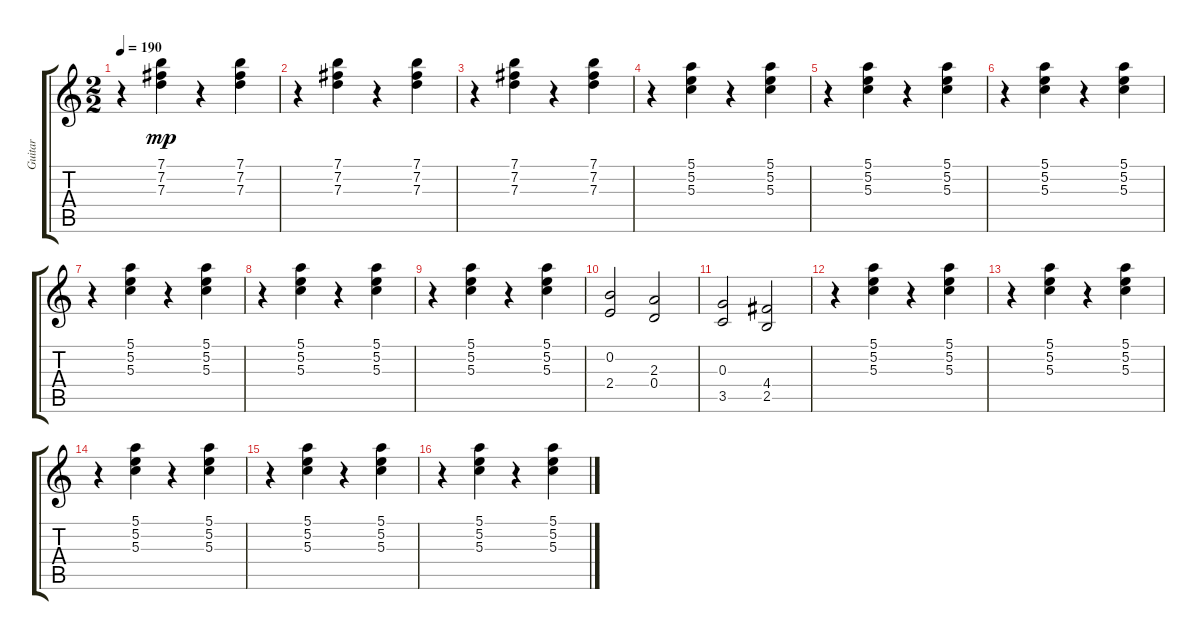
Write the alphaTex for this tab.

\track ("Guitar" "Guitar") {instrument electricguitarclean}
\staff {score tabs}
\tuning (E4 B3 G3 D3 A2 E2) {hide}
\ts (2 2)
\tempo 190
\clef g2
\ks c
r.4{dy mp} (7.1 7.2 7.3).4 r.4 (7.1 7.2 7.3).4 |
r.4 (7.1 7.2 7.3).4 r.4 (7.1 7.2 7.3).4 |
r.4 (7.1 7.2 7.3).4 r.4 (7.1 7.2 7.3).4 |
r.4 (5.1 5.2 5.3).4 r.4 (5.1 5.2 5.3).4 |
r.4 (5.1 5.2 5.3).4 r.4 (5.1 5.2 5.3).4 |
r.4 (5.1 5.2 5.3).4 r.4 (5.1 5.2 5.3).4 |
r.4 (5.1 5.2 5.3).4 r.4 (5.1 5.2 5.3).4 |
r.4 (5.1 5.2 5.3).4 r.4 (5.1 5.2 5.3).4 |
r.4 (5.1 5.2 5.3).4 r.4 (5.1 5.2 5.3).4 |
(0.2 2.4).2 (2.3 0.4).2 |
(0.3 3.5).2 (4.4 2.5).2 |
r.4 (5.1 5.2 5.3).4 r.4 (5.1 5.2 5.3).4 |
r.4 (5.1 5.2 5.3).4 r.4 (5.1 5.2 5.3).4 |
r.4 (5.1 5.2 5.3).4 r.4 (5.1 5.2 5.3).4 |
r.4 (5.1 5.2 5.3).4 r.4 (5.1 5.2 5.3).4 |
r.4 (5.1 5.2 5.3).4 r.4 (5.1 5.2 5.3).4
